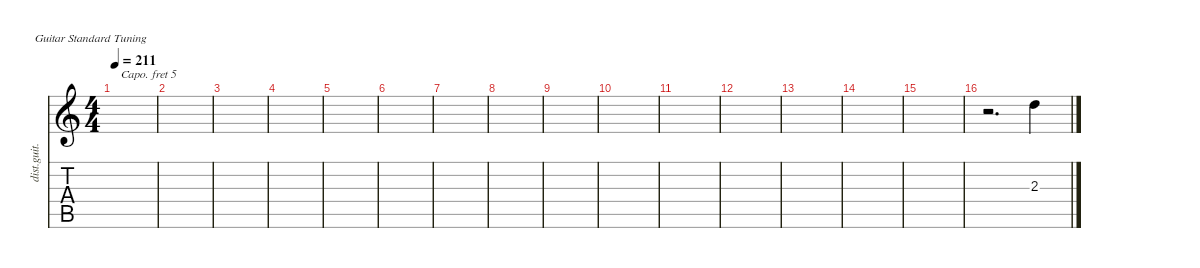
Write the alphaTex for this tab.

\defaultSystemsLayout 4
\hideDynamics
\bracketExtendMode nobrackets
\track ("Guitar Solo" "dist.guit.") {instrument distortionguitar}
\staff {score tabs}
\capo 5
\tuning (E4 B3 G3 D3 A2 E2)
\ts (4 4)
\tempo 211
\clef g2
\ks c
|
|
|
|
|
|
|
|
|
|
|
|
|
|
|
r.2{d} 2.3{sl}.4
